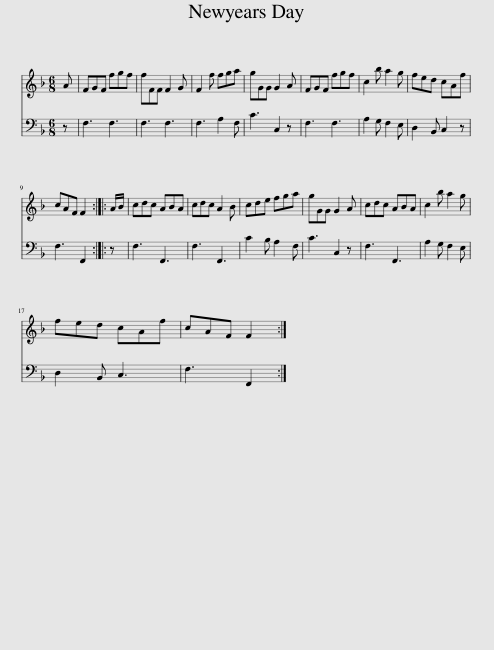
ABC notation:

X:1
%%score 1 2
L:1/8
M:6/8
I:linebreak $
K:F
V:1 treble
V:2 bass
V:1
 A | FGF fgf | fFF F2 G | F2 f fga | gGG G2 A | %5
 FGF fgf | c2 b a2 g | fed cAf |$ cAF F2 :: A/B/ | %10
 cdc ABA | cdc A2 B | cde fga | gGG G2 A | cdc ABA | %15
 c2 b a2 g |$ fed cAf | cAF F2 :| %18
V:2
 z | F,3 F,3 | F,3 F,3 | F,3 A,2 F, | C3 C,2 z | %5
 F,3 F,3 | A,2 G, F,2 E, | D,2 B,, C,2 z |$ F,3 F,,2 :: z | %10
 F,3 F,,3 | F,3 F,,3 | C2 B, A,2 F, | C3 C,2 z | F,3 F,,3 | %15
 A,2 G, F,2 E, |$ D,2 B,, C,3 | F,3 F,,2 :| %18
